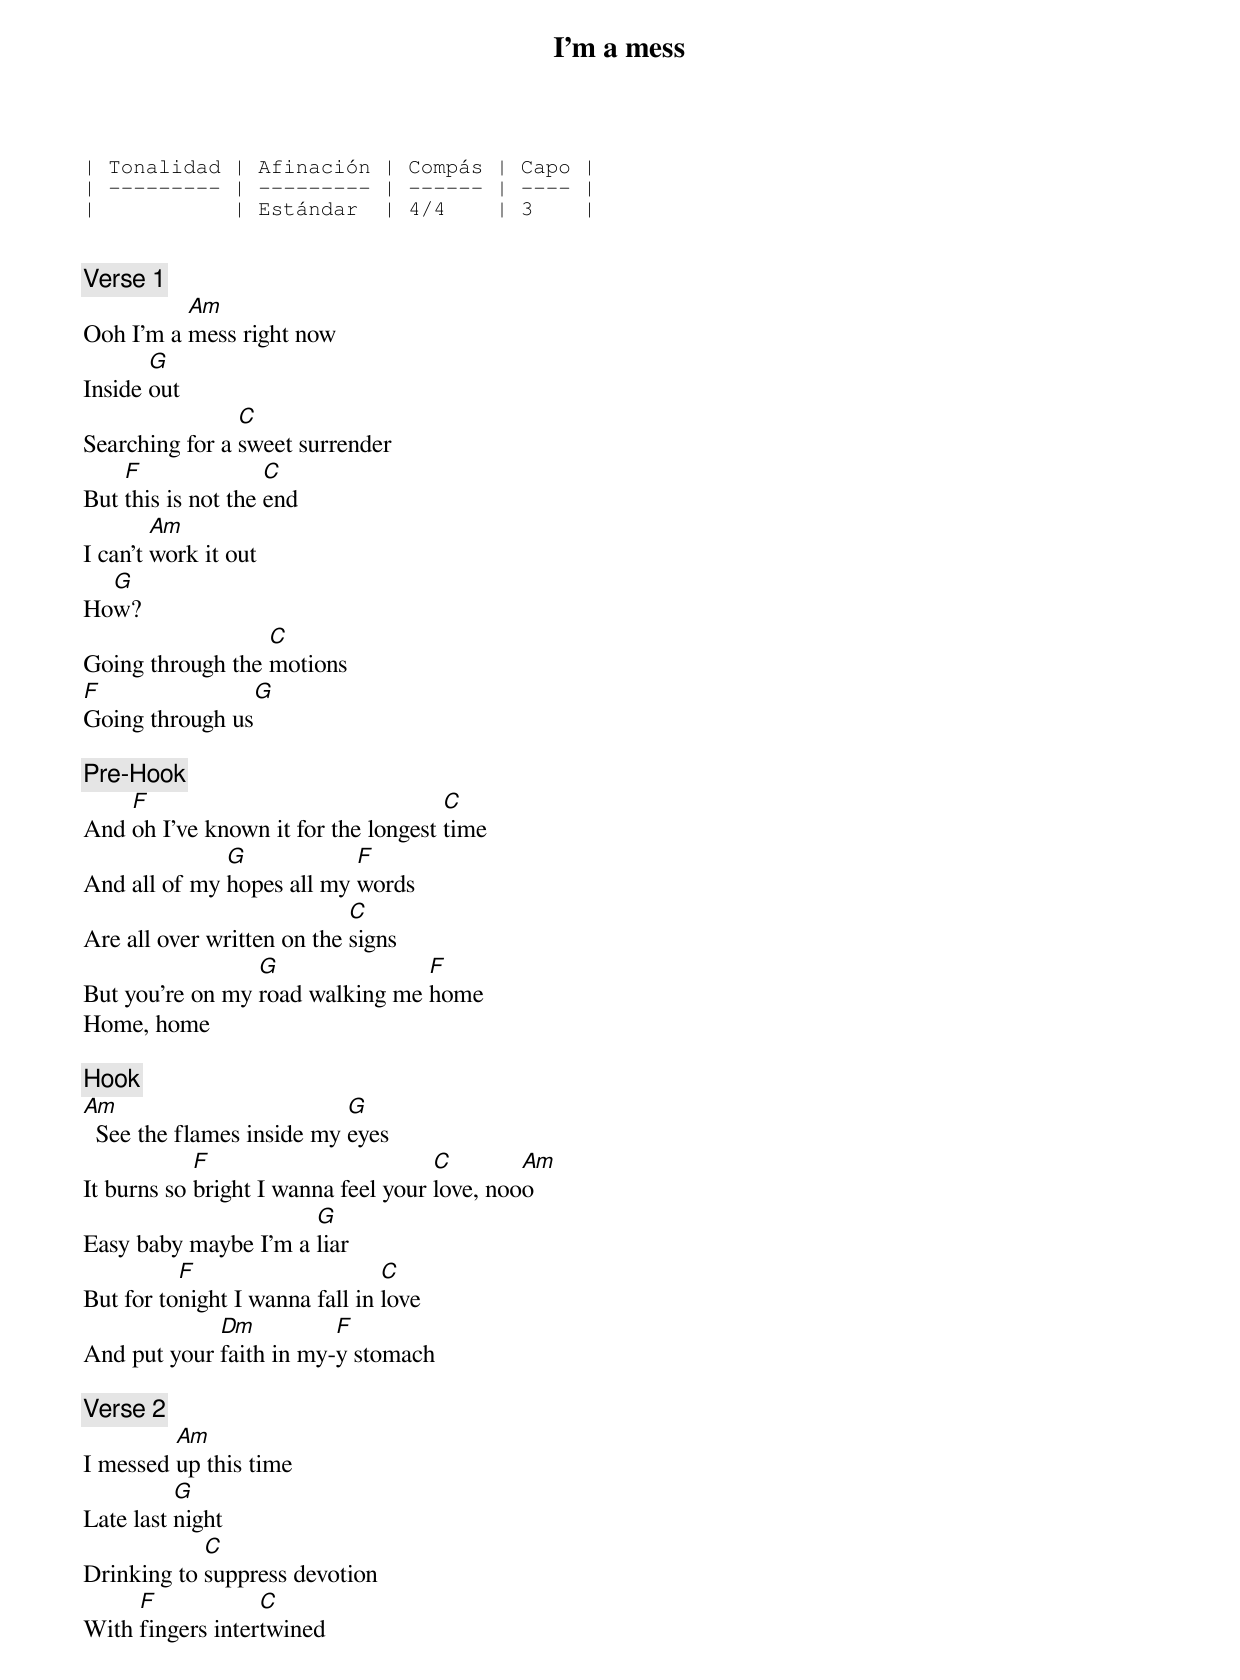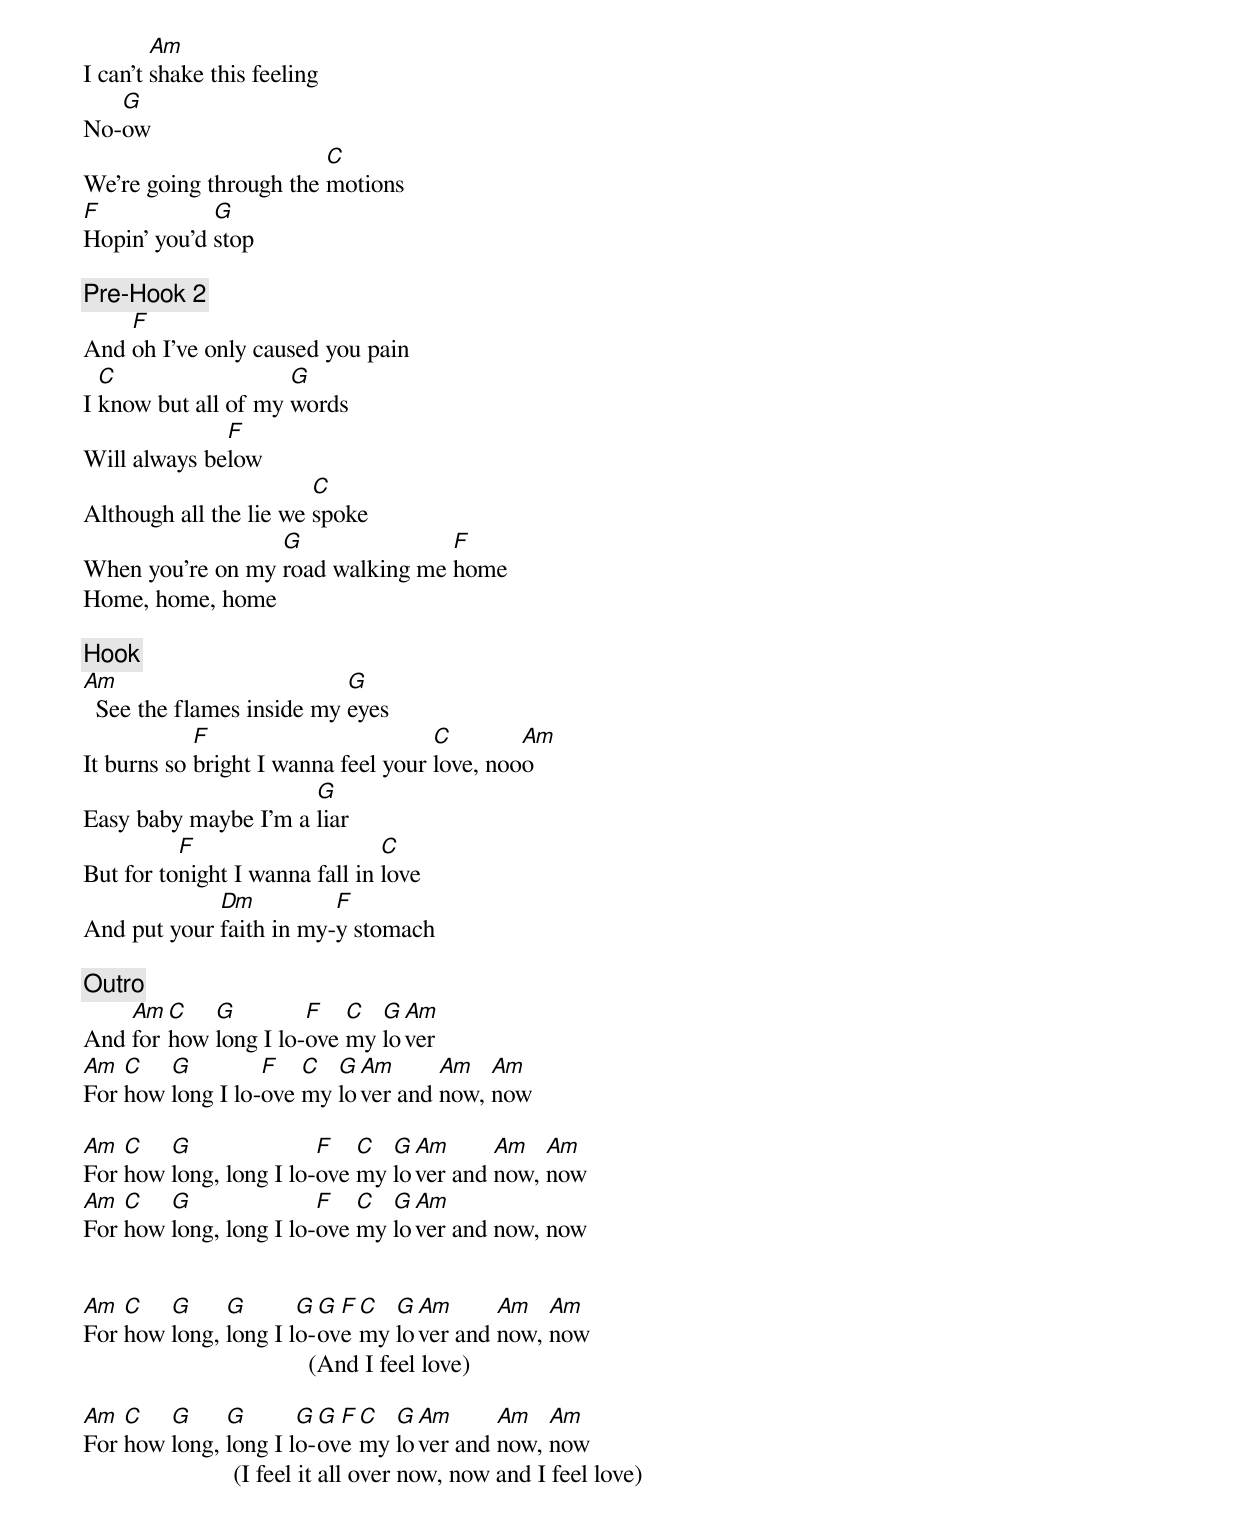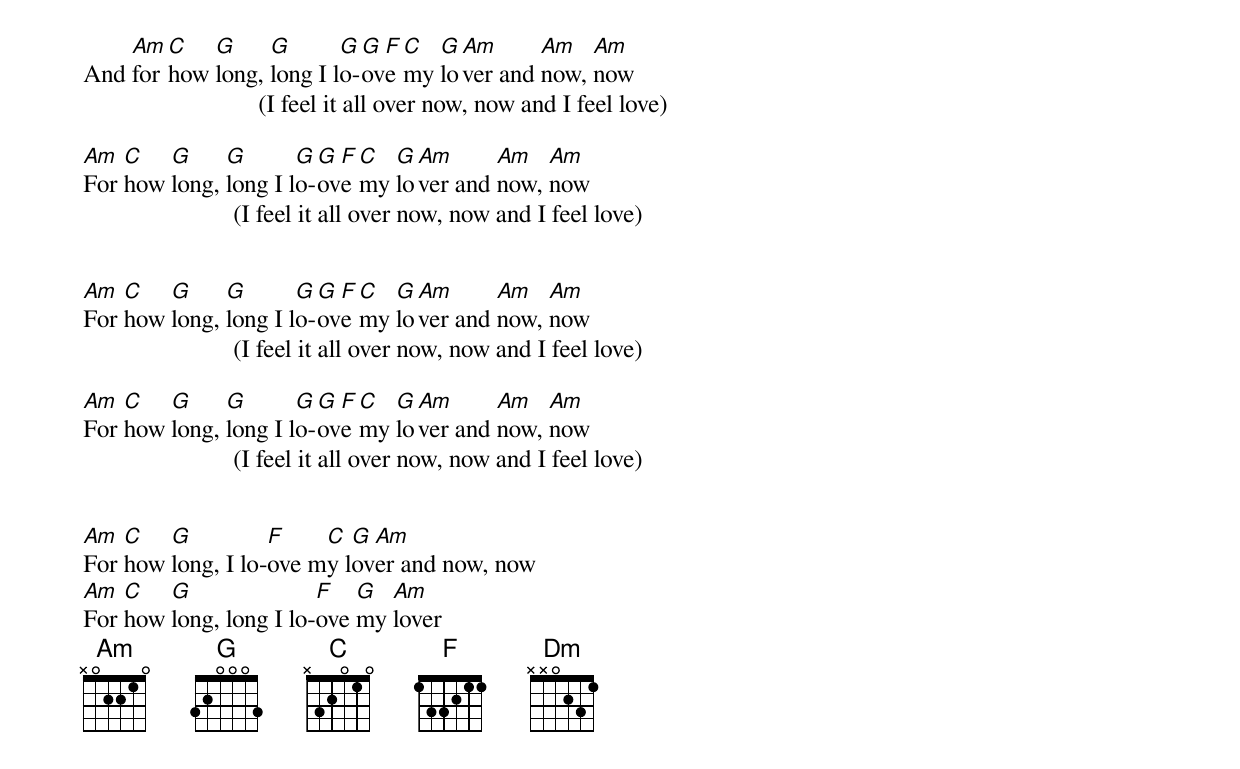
I'm a mess

| Tonalidad | Afinación | Compás | Capo |
| --------- | --------- | ------ | ---- |
|           | Estándar  | 4/4    | 3    |


[Verse 1]
          Am
Ooh I'm a mess right now
       G
Inside out
                C
Searching for a sweet surrender
    F               C
But this is not the end
        Am
I can't work it out
  G
How?
                  C
Going through the motions
F               G
Going through us

[Pre-Hook]
    F                                C
And oh I've known it for the longest time
              G            F
And all of my hopes all my words
                            C
Are all over written on the signs
                 G               F
But you're on my road walking me home
Home, home

[Hook]
Am                         G
  See the flames inside my eyes
            F                        C        Am
It burns so bright I wanna feel your love, nooo
                      G
Easy baby maybe I'm a liar
          F                     C
But for tonight I wanna fall in love
             Dm          F
And put your faith in my-y stomach

[Verse 2]
         Am
I messed up this time
          G
Late last night
            C
Drinking to suppress devotion
     F            C
With fingers intertwined
        Am
I can't shake this feeling
   G
No-ow
                        C
We're going through the motions
F            G
Hopin' you'd stop

[Pre-Hook 2]
    F
And oh I've only caused you pain
  C                  G
I know but all of my words
              F
Will always below
                        C
Although all the lie we spoke
                  G               F
When you're on my road walking me home
Home, home, home

[Hook]
Am                         G
  See the flames inside my eyes
            F                        C        Am
It burns so bright I wanna feel your love, nooo
                      G
Easy baby maybe I'm a liar
          F                     C
But for tonight I wanna fall in love
             Dm          F
And put your faith in my-y stomach

[Outro]
    Am  C   G         F   C  G Am
And for how long I lo-ove my lover
Am  C   G         F   C  G Am      Am   Am
For how long I lo-ove my lover and now, now

Am  C   G               F   C  G Am      Am   Am
For how long, long I lo-ove my lover and now, now
Am  C   G               F   C  G Am
For how long, long I lo-ove my lover and now, now


Am  C   G     G       G G F C  G Am      Am   Am
For how long, long I lo-ove my lover and now, now
                                    (And I feel love)

Am  C   G     G       G G F C  G Am      Am   Am
For how long, long I lo-ove my lover and now, now
                        (I feel it all over now, now and I feel love)


    Am  C   G     G       G G F C  G Am      Am   Am
And for how long, long I lo-ove my lover and now, now
                            (I feel it all over now, now and I feel love)

Am  C   G     G       G G F C  G Am      Am   Am
For how long, long I lo-ove my lover and now, now
                        (I feel it all over now, now and I feel love)


Am  C   G     G       G G F C  G Am      Am   Am
For how long, long I lo-ove my lover and now, now
                        (I feel it all over now, now and I feel love)

Am  C   G     G       G G F C  G Am      Am   Am
For how long, long I lo-ove my lover and now, now
                        (I feel it all over now, now and I feel love)


Am  C   G          F    C  G Am
For how long, I lo-ove my lover and now, now
Am  C   G               F   G  Am
For how long, long I lo-ove my lover
